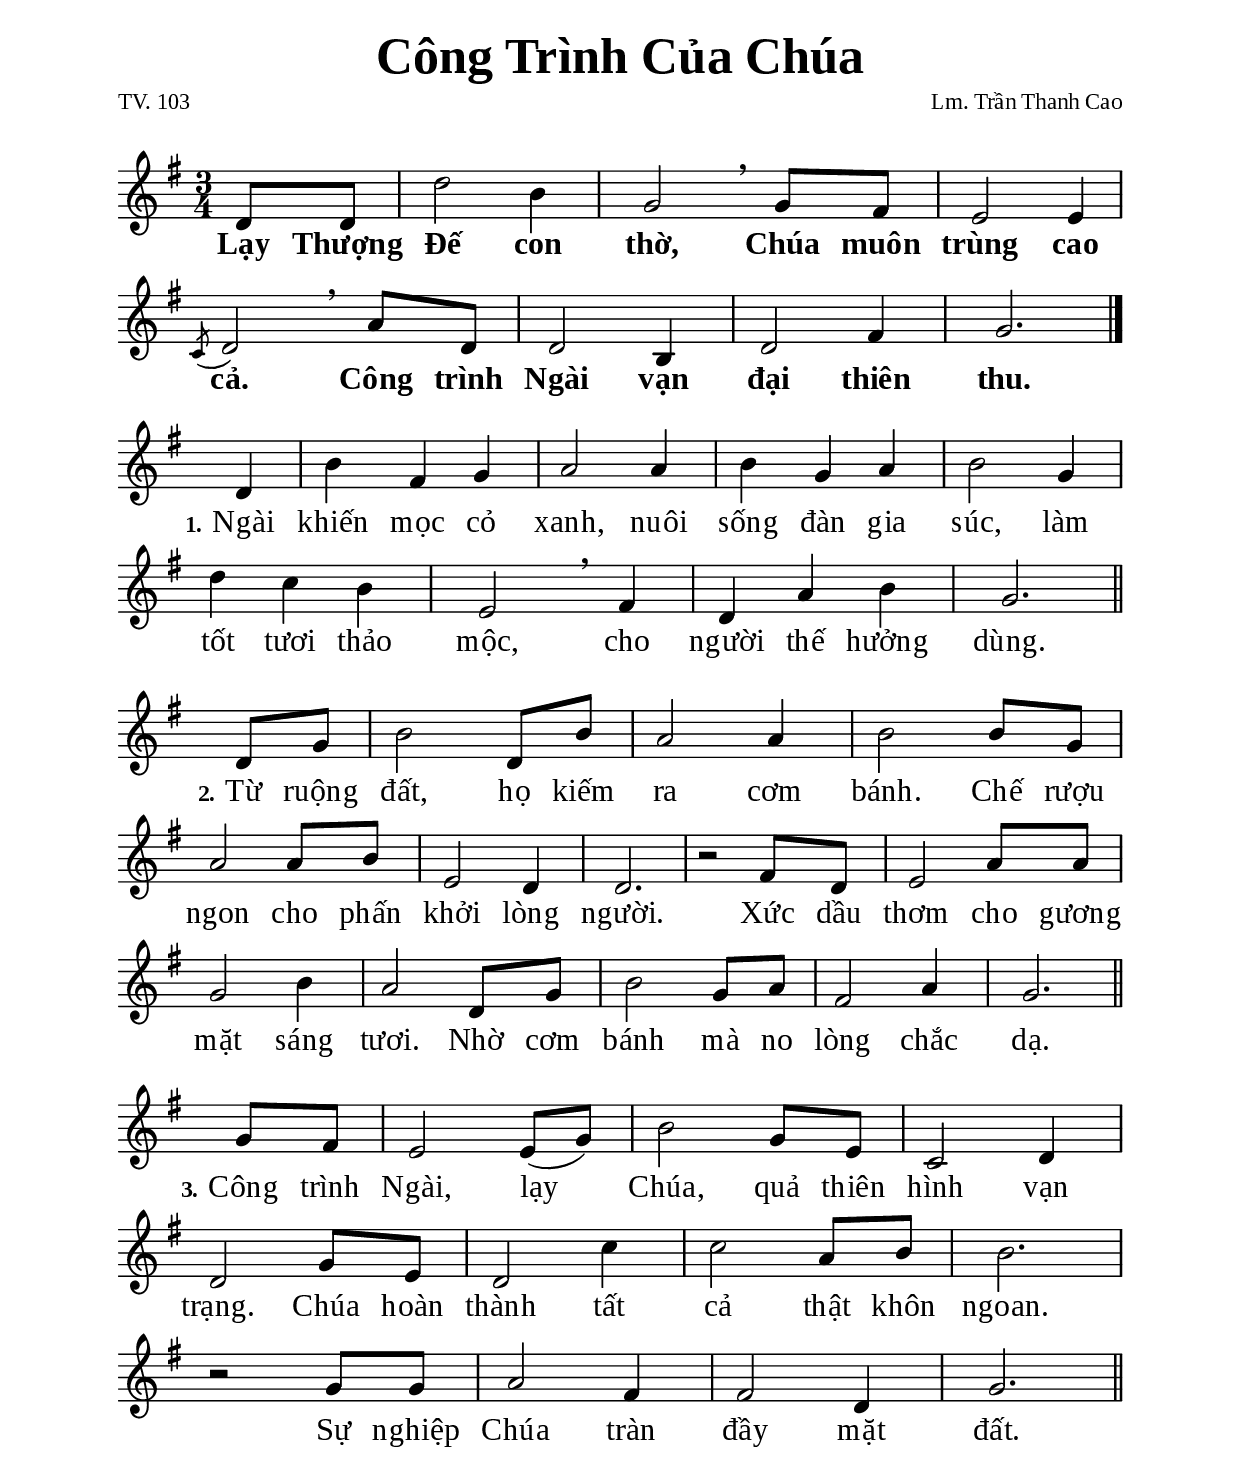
% Cài đặt chung
\version "2.20.0"
\include "english.ly"

\header {
  title = \markup { \fontsize #3 "Công Trình Của Chúa" }
  poet = "TV. 103"
  composer = "Lm. Trần Thanh Cao"
  arranger = " "
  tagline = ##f
}

\paper {
  #(set-paper-size "a4")
  top-margin = 10\mm
  bottom-margin = 10\mm
  left-margin = 20\mm
  right-margin = 20\mm
  indent = #0
  #(define fonts
    (make-pango-font-tree
      "Liberation Serif"
      "Liberation Serif"
      "Liberation Serif"
      (/ 20 20)))
  page-count = #1
}

% Nhạc điệp khúc
nhacDiepKhuc = \relative c' {
  \partial 4 d8 d |
  d'2 b4 |
  g2 \breathe g8 fs |
  e2 e4 |
  \acciaccatura c8 d2 \breathe a'8 d, |
  d2 b4 |
  d2 fs4 |
  g2. \bar "|."
}

% Nhạc phiên khúc
nhacPhienKhucMot = \relative c' {
  \partial 4 d4 |
  b' fs g |
  a2 a4 |
  b g a |
  b2 g4 |
  d' c b |
  e,2 \breathe fs4 |
  d a' b |
  g2. \bar "||"
}

nhacPhienKhucHai = \relative c' {
  \partial 4 d8 g |
  b2 d,8 b' |
  a2 a4 |
  b2 b8 g |
  a2 a8 b |
  e,2 d4 |
  d2. |
  r2 fs8 d |
  e2 a8 a |
  g2 b4 |
  a2 d,8 g |
  b2 g8 a |
  fs2 a4 |
  g2. \bar "||"
}

nhacPhienKhucBa = \relative c'' {
  \partial 4 g8 fs |
  e2 e8 (g) |
  b2 g8 e |
  c2 d4 |
  d2 g8 e |
  d2 c'4 |
  c2 a8 b |
  b2. |
  r2 g8 g |
  a2 fs4 |
  fs2 d4 |
  g2. \bar "||"
}

% Lời điệp khúc
loiDiepKhuc = \lyricmode {
  Lạy Thượng Đế con thờ,
  Chúa muôn trùng cao cả.
  Công trình Ngài vạn đại thiên thu.
}

% Lời phiên khúc
loiPhienKhucMot = \lyricmode {
  \set stanza = #"1."
  Ngài khiến mọc cỏ xanh, nuôi sống đàn gia súc,
  làm tốt tươi thảo mộc, cho người thế hưởng dùng.
}

loiPhienKhucHai = \lyricmode {
  \set stanza = #"2."
  Từ ruộng đất, họ kiếm ra cơm bánh.
  Chế rượu ngon cho phấn khởi lòng người.
  Xức dầu thơm cho gương mặt sáng tươi.
  Nhờ cơm bánh mà no lòng chắc dạ.
}

loiPhienKhucBa = \lyricmode {
  \set stanza = #"3."
  Công trình Ngài, lạy Chúa,
  quả thiên hình vạn trạng.
  Chúa hoàn thành tất cả thật khôn ngoan.
  Sự nghiệp Chúa tràn đầy mặt đất.
}


% Dàn trang
\score {
  \new ChoirStaff <<
    \new Staff = diepKhuc \with {
        \consists "Merge_rests_engraver"
        \magnifyStaff #(magstep +1)
      }
      <<
      \new Voice = beSop {
        \key g \major \time 3/4 \stemNeutral \nhacDiepKhuc
      }
    >>
    \new Lyrics \lyricsto beSop \loiDiepKhuc
  >>
  \layout {
    \override Lyrics.LyricText.font-series = #'bold
    \override Lyrics.LyricText.font-size = #+3
    \override Lyrics.LyricSpace.minimum-distance = #2.0
    \override Score.BarNumber.break-visibility = ##(#f #f #f)
    \override Score.SpacingSpanner.uniform-stretching = ##t
  }
}

\score {
  \new ChoirStaff <<
    \new Staff = phienKhuc \with {
        \magnifyStaff #(magstep +1)
      }
      <<
      \new Voice = beSop {
        \key g \major \time 3/4 \nhacPhienKhucMot
      }
    >>
    \new Lyrics \lyricsto beSop \loiPhienKhucMot
  >>
  \layout {
    \override Staff.TimeSignature.transparent = ##t
    \override Lyrics.LyricText.font-size = #+3
    \override Lyrics.LyricSpace.minimum-distance = #2.0
    \override Score.BarNumber.break-visibility = ##(#f #f #f)
    \override Score.SpacingSpanner.uniform-stretching = ##t
  } 
}

\score {
  \new ChoirStaff <<
    \new Staff = phienKhuc \with {
        \magnifyStaff #(magstep +1)
      }
      <<
      \new Voice = beSop {
        \key g \major \time 3/4 \nhacPhienKhucHai
      }
    >>
    \new Lyrics \lyricsto beSop \loiPhienKhucHai
  >>
  \layout {
    \override Staff.TimeSignature.transparent = ##t
    \override Lyrics.LyricText.font-size = #+3
    \override Lyrics.LyricSpace.minimum-distance = #2.0
    \override Score.BarNumber.break-visibility = ##(#f #f #f)
    \override Score.SpacingSpanner.uniform-stretching = ##t
  } 
}

\score {
  \new ChoirStaff <<
    \new Staff = phienKhuc \with {
        \magnifyStaff #(magstep +1)
      }
      <<
      \new Voice = beSop {
        \key g \major \time 3/4 \nhacPhienKhucBa
      }
    >>
    \new Lyrics \lyricsto beSop \loiPhienKhucBa
  >>
  \layout {
    \override Staff.TimeSignature.transparent = ##t
    \override Lyrics.LyricText.font-size = #+3
    \override Lyrics.LyricSpace.minimum-distance = #2.0
    \override Score.BarNumber.break-visibility = ##(#f #f #f)
    \override Score.SpacingSpanner.uniform-stretching = ##t
  } 
}
